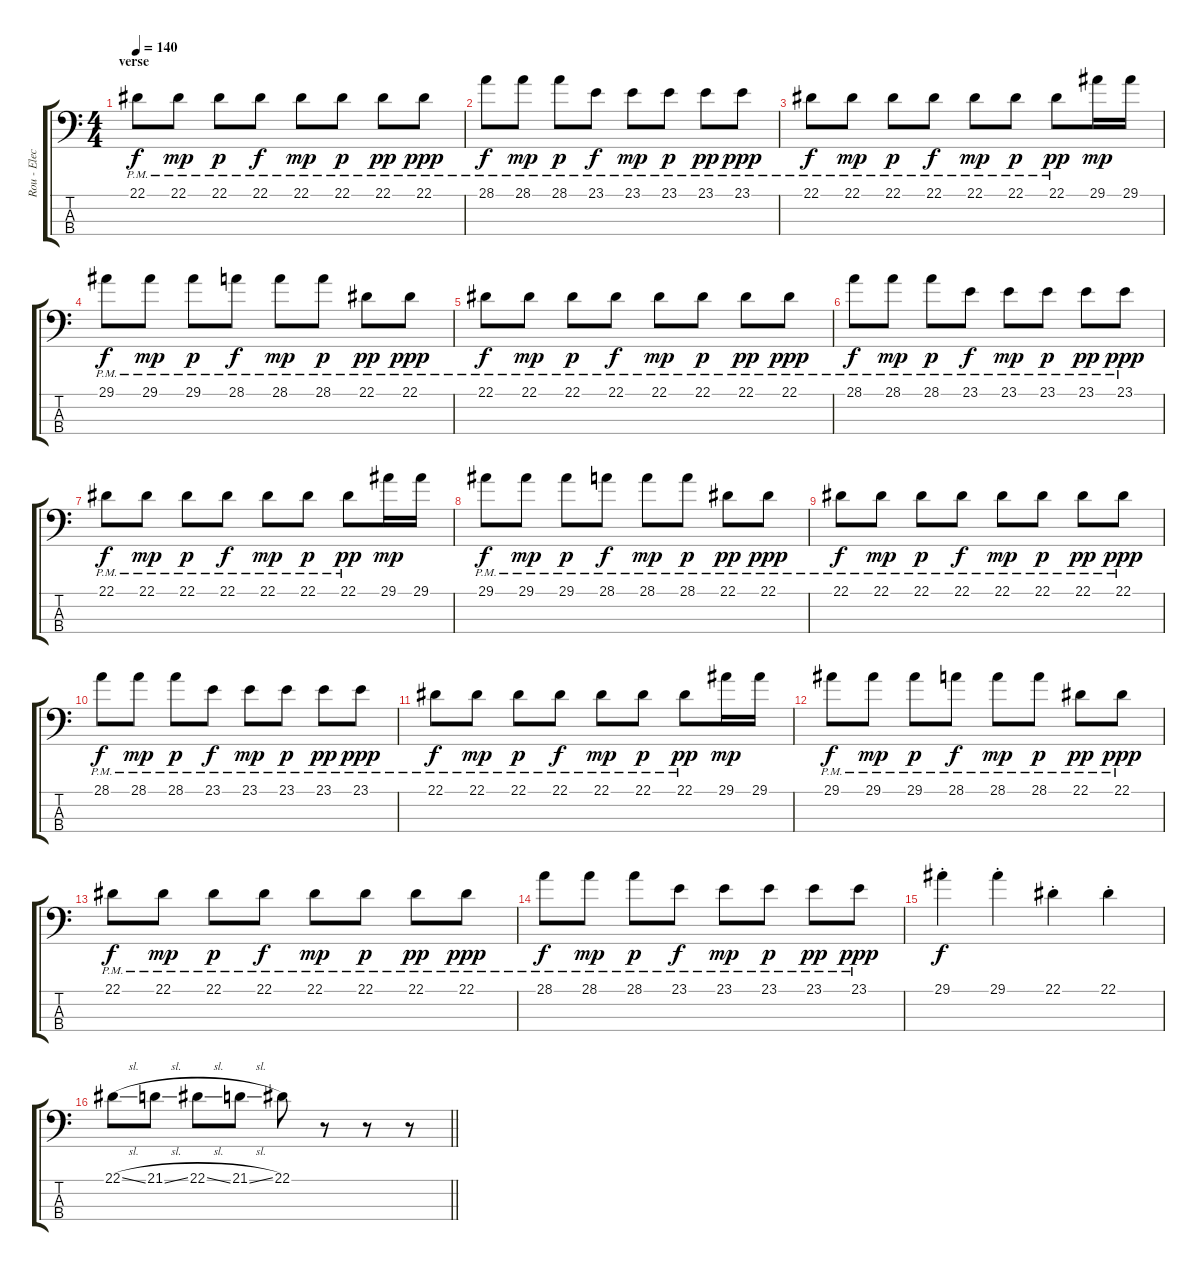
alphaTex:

\track ("Rou - Electronics 1" "Rou - Elec") {instrument lead1square}
\staff {score tabs}
\tuning (F2 C2 G1 C1) {hide}
\ts (4 4)
\section ("" "verse")
\tempo 140
\clef f4
\ks c
22.1{pm}.8{dy f volume 10} 22.1{pm}.8{dy mp} 22.1{pm}.8{dy p} 22.1{pm}.8{dy f} 22.1{pm}.8{dy mp} 22.1{pm}.8{dy p} 22.1{pm}.8{dy pp} 22.1{pm}.8{dy ppp} |
28.1{pm}.8{dy f} 28.1{pm}.8{dy mp} 28.1{pm}.8{dy p} 23.1{pm}.8{dy f} 23.1{pm}.8{dy mp} 23.1{pm}.8{dy p} 23.1{pm}.8{dy pp} 23.1{pm}.8{dy ppp} |
22.1{pm}.8{dy f} 22.1{pm}.8{dy mp} 22.1{pm}.8{dy p} 22.1{pm}.8{dy f} 22.1{pm}.8{dy mp} 22.1{pm}.8{dy p} 22.1{pm}.8{dy pp} 29.1.16{dy mp} 29.1.16 |
29.1{pm}.8{dy f} 29.1{pm}.8{dy mp} 29.1{pm}.8{dy p} 28.1{pm}.8{dy f} 28.1{pm}.8{dy mp} 28.1{pm}.8{dy p} 22.1{pm}.8{dy pp} 22.1{pm}.8{dy ppp} |
22.1{pm}.8{dy f} 22.1{pm}.8{dy mp} 22.1{pm}.8{dy p} 22.1{pm}.8{dy f} 22.1{pm}.8{dy mp} 22.1{pm}.8{dy p} 22.1{pm}.8{dy pp} 22.1{pm}.8{dy ppp} |
28.1{pm}.8{dy f} 28.1{pm}.8{dy mp} 28.1{pm}.8{dy p} 23.1{pm}.8{dy f} 23.1{pm}.8{dy mp} 23.1{pm}.8{dy p} 23.1{pm}.8{dy pp} 23.1{pm}.8{dy ppp} |
22.1{pm}.8{dy f} 22.1{pm}.8{dy mp} 22.1{pm}.8{dy p} 22.1{pm}.8{dy f} 22.1{pm}.8{dy mp} 22.1{pm}.8{dy p} 22.1{pm}.8{dy pp} 29.1.16{dy mp} 29.1.16 |
29.1{pm}.8{dy f} 29.1{pm}.8{dy mp} 29.1{pm}.8{dy p} 28.1{pm}.8{dy f} 28.1{pm}.8{dy mp} 28.1{pm}.8{dy p} 22.1{pm}.8{dy pp} 22.1{pm}.8{dy ppp} |
22.1{pm}.8{dy f} 22.1{pm}.8{dy mp} 22.1{pm}.8{dy p} 22.1{pm}.8{dy f} 22.1{pm}.8{dy mp} 22.1{pm}.8{dy p} 22.1{pm}.8{dy pp} 22.1{pm}.8{dy ppp} |
28.1{pm}.8{dy f} 28.1{pm}.8{dy mp} 28.1{pm}.8{dy p} 23.1{pm}.8{dy f} 23.1{pm}.8{dy mp} 23.1{pm}.8{dy p} 23.1{pm}.8{dy pp} 23.1{pm}.8{dy ppp} |
22.1{pm}.8{dy f} 22.1{pm}.8{dy mp} 22.1{pm}.8{dy p} 22.1{pm}.8{dy f} 22.1{pm}.8{dy mp} 22.1{pm}.8{dy p} 22.1{pm}.8{dy pp} 29.1.16{dy mp} 29.1.16 |
29.1{pm}.8{dy f} 29.1{pm}.8{dy mp} 29.1{pm}.8{dy p} 28.1{pm}.8{dy f} 28.1{pm}.8{dy mp} 28.1{pm}.8{dy p} 22.1{pm}.8{dy pp} 22.1{pm}.8{dy ppp} |
22.1{pm}.8{dy f} 22.1{pm}.8{dy mp} 22.1{pm}.8{dy p} 22.1{pm}.8{dy f} 22.1{pm}.8{dy mp} 22.1{pm}.8{dy p} 22.1{pm}.8{dy pp} 22.1{pm}.8{dy ppp} |
28.1{pm}.8{dy f} 28.1{pm}.8{dy mp} 28.1{pm}.8{dy p} 23.1{pm}.8{dy f} 23.1{pm}.8{dy mp} 23.1{pm}.8{dy p} 23.1{pm}.8{dy pp} 23.1{pm}.8{dy ppp} |
29.1{st}.4{dy f} 29.1{st}.4 22.1{st}.4 22.1{st}.4 |
\barLineRight lightlight
22.1{sl}.8 21.1{sl}.8 22.1{sl}.8 21.1{sl}.8 22.1.8 r.8 r.8 r.8
